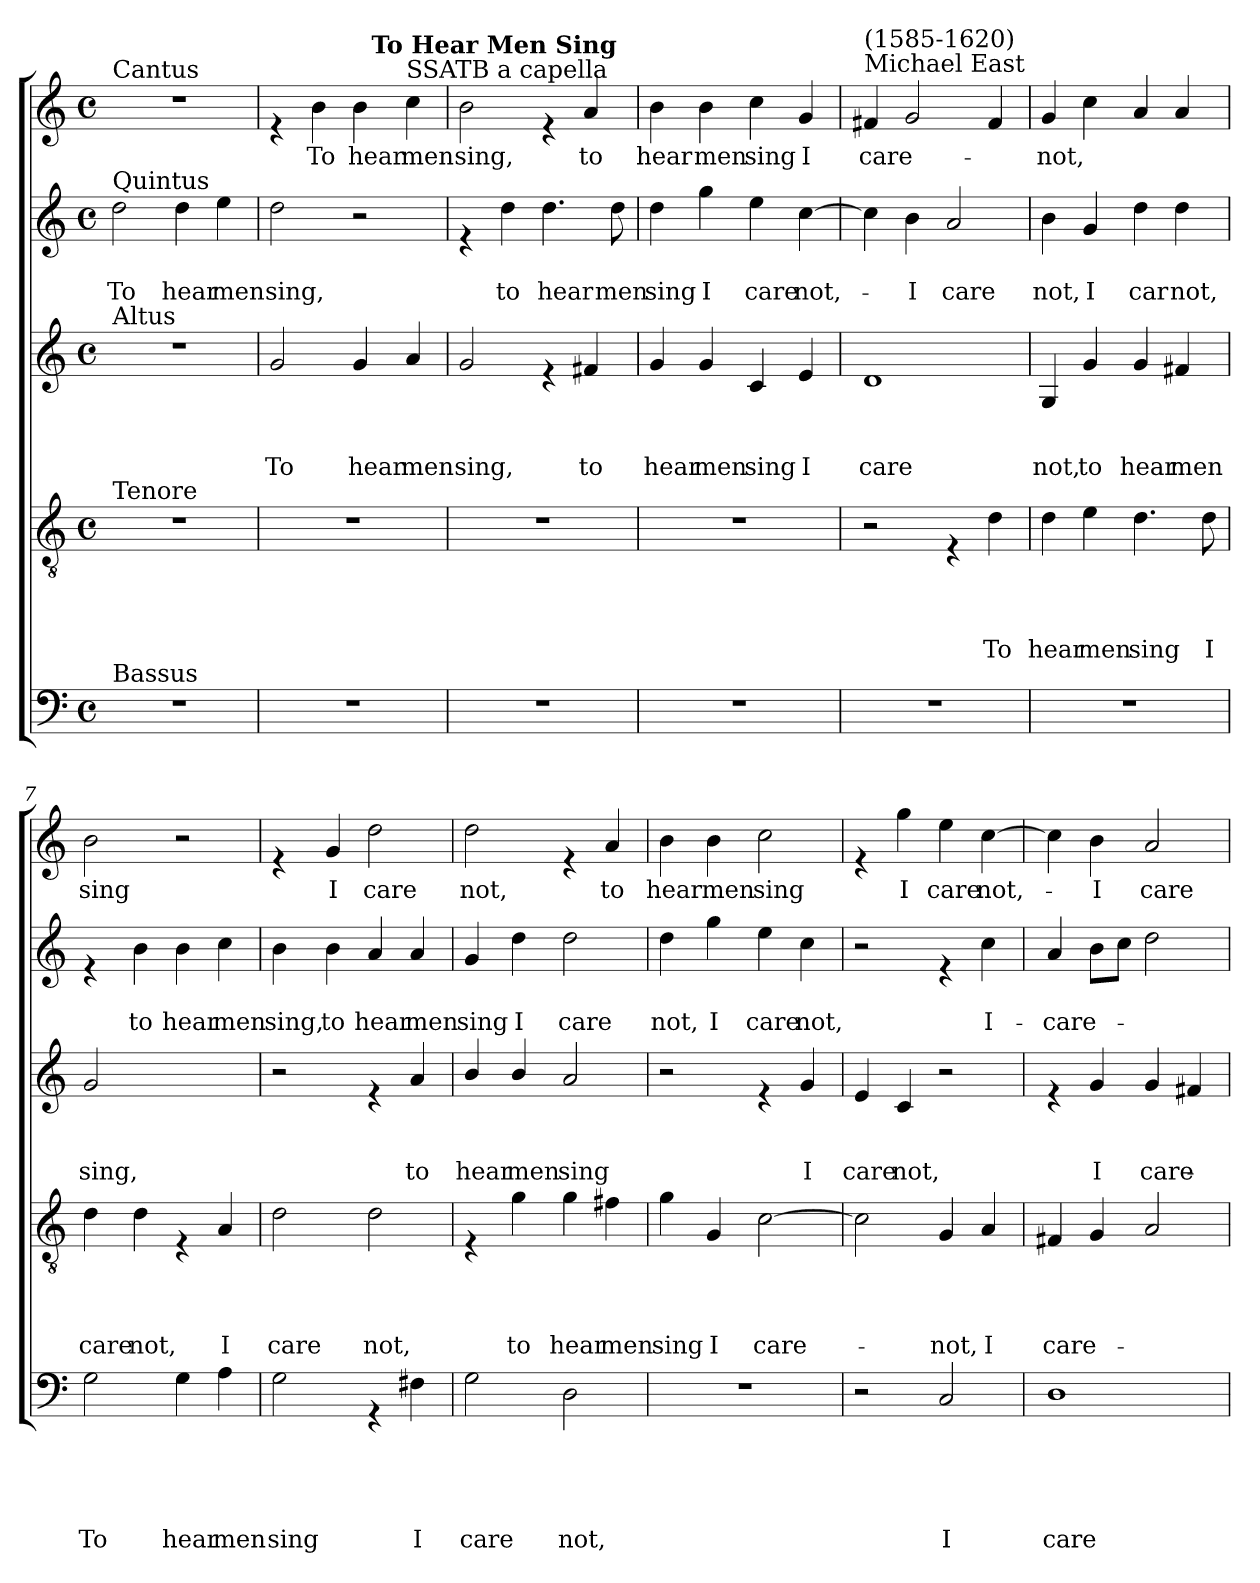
**kern	**text	**text	**text	**text	**text	**kern	**text	**text	**text	**text	**kern	**text	**text	**text	**kern	**text	**text	**kern	**text
*part5	*part5	*part5	*part5	*part5	*part5	*part4	*part4	*part4	*part4	*part4	*part3	*part3	*part3	*part3	*part2	*part2	*part2	*part1	*part1
*staff5	*staff5	*staff5	*staff5	*staff5	*staff5	*staff4	*staff4	*staff4	*staff4	*staff4	*staff3	*staff3	*staff3	*staff3	*staff2	*staff2	*staff2	*staff1	*staff1
*clefF4	*	*	*	*	*	*clefGv2	*	*	*	*	*clefG2	*	*	*	*clefG2	*	*	*clefG2	*
*k[]	*	*	*	*	*	*k[]	*	*	*	*	*k[]	*	*	*	*k[]	*	*	*k[]	*
*C:	*	*	*	*	*	*C:	*	*	*	*	*C:	*	*	*	*C:	*	*	*C:	*
*M4/4	*	*	*	*	*	*M4/4	*	*	*	*	*M4/4	*	*	*	*M4/4	*	*	*M4/4	*
*met(c)	*	*	*	*	*	*met(c)	*	*	*	*	*met(c)	*	*	*	*met(c)	*	*	*met(c)	*
=1	=1	=1	=1	=1	=1	=1	=1	=1	=1	=1	=1	=1	=1	=1	=1	=1	=1	=1	=1
!	!	!	!	!	!	!	!	!	!	!	!	!	!	!	!	!	!	!LO:TX:a:t=Cantus	!
!	!	!	!	!	!	!	!	!	!	!	!	!	!	!	!LO:TX:a:t=Quintus	!	!	!	!
!	!	!	!	!	!	!	!	!	!	!	!LO:TX:a:t=Altus	!	!	!	!	!	!	!	!
!	!	!	!	!	!	!LO:TX:a:t=Tenore	!	!	!	!	!	!	!	!	!	!	!	!	!
!LO:TX:a:t=Bassus	!	!	!	!	!	!	!	!	!	!	!	!	!	!	!	!	!	!	!
!	!	!	!	!	!	!	!	!	!	!	!	!	!	!	!	!	!LO:LY:b	!	!
1r	.	.	.	.	.	1r	.	.	.	.	1r	.	.	.	2dd\	.	To	1r	.
!	!	!	!	!	!	!	!	!	!	!	!	!	!	!	!	!	!LO:LY:b	!	!
.	.	.	.	.	.	.	.	.	.	.	.	.	.	.	4dd\	.	hear	.	.
!	!	!	!	!	!	!	!	!	!	!	!	!	!	!	!	!	!LO:LY:b	!	!
.	.	.	.	.	.	.	.	.	.	.	.	.	.	.	4ee\	.	men	.	.
=2	=2	=2	=2	=2	=2	=2	=2	=2	=2	=2	=2	=2	=2	=2	=2	=2	=2	=2	=2
!	!	!	!	!	!	!	!	!	!	!	!	!	!	!LO:LY:b	!	!	!LO:LY:b	!	!
*	*	*	*	*	*	*	*	*	*	*	*	*	*	*	*	*	*	*^	*
1r	.	.	.	.	.	1r	.	.	.	.	2g/	.	.	To	2dd\	.	sing,	4re	2ryy	.
!	!	!	!	!	!	!	!	!	!	!	!	!	!	!	!	!	!	!	!	!LO:LY:b
.	.	.	.	.	.	.	.	.	.	.	.	.	.	.	.	.	.	4b\	.	To
!	!	!	!	!	!	!	!	!	!	!	!	!	!	!LO:LY:b	!	!	!	!	!	!LO:LY:b
.	.	.	.	.	.	.	.	.	.	.	4g/	.	.	hear	2r	.	.	4b\	16ryy	hear
!	!	!	!	!	!	!	!	!	!	!	!	!	!	!	!	!	!	!	!LO:TX:a:B:t=To Hear Men Sing	!
.	.	.	.	.	.	.	.	.	.	.	.	.	.	.	.	.	.	.	4..ryy	.
!	!	!	!	!	!	!	!	!	!	!	!	!	!	!	!	!	!	!LO:TX:a:t=SSATB a capella	!	!
!	!	!	!	!	!	!	!	!	!	!	!	!	!	!LO:LY:b	!	!	!	!	!	!LO:LY:b
.	.	.	.	.	.	.	.	.	.	.	4a/	.	.	men	.	.	.	4cc\	.	men
=3	=3	=3	=3	=3	=3	=3	=3	=3	=3	=3	=3	=3	=3	=3	=3	=3	=3	=3	=3	=3
!	!	!	!	!	!	!	!	!	!	!	!	!	!	!LO:LY:b	!	!	!	!	!	!LO:LY:b
*	*	*	*	*	*	*	*	*	*	*	*	*	*	*	*	*	*	*v	*v	*
1r	.	.	.	.	.	1r	.	.	.	.	2g/	.	.	sing,	4re	.	.	2b\	sing,
!	!	!	!	!	!	!	!	!	!	!	!	!	!	!	!	!	!LO:LY:b	!	!
.	.	.	.	.	.	.	.	.	.	.	.	.	.	.	4dd\	.	to	.	.
!	!	!	!	!	!	!	!	!	!	!	!	!	!	!	!	!	!LO:LY:b	!	!
.	.	.	.	.	.	.	.	.	.	.	4re	.	.	.	4.dd\	.	hear	4re	.
!	!	!	!	!	!	!	!	!	!	!	!	!	!	!LO:LY:b	!	!	!	!	!LO:LY:b
.	.	.	.	.	.	.	.	.	.	.	4f#X/	.	.	to	.	.	.	4a/	to
!	!	!	!	!	!	!	!	!	!	!	!	!	!	!	!	!	!LO:LY:b	!	!
.	.	.	.	.	.	.	.	.	.	.	.	.	.	.	8dd\	.	men	.	.
=4	=4	=4	=4	=4	=4	=4	=4	=4	=4	=4	=4	=4	=4	=4	=4	=4	=4	=4	=4
!	!	!	!	!	!	!	!	!	!	!	!	!	!	!LO:LY:b	!	!	!LO:LY:b	!	!LO:LY:b
1r	.	.	.	.	.	1r	.	.	.	.	4g/	.	.	hear	4dd\	.	sing	4b\	hear
!	!	!	!	!	!	!	!	!	!	!	!	!	!	!LO:LY:b	!	!	!LO:LY:b	!	!LO:LY:b
.	.	.	.	.	.	.	.	.	.	.	4g/	.	.	men	4gg\	.	I	4b\	men
!	!	!	!	!	!	!	!	!	!	!	!	!	!	!LO:LY:b	!	!	!LO:LY:b	!	!LO:LY:b
.	.	.	.	.	.	.	.	.	.	.	4c/	.	.	sing	4ee\	.	care	4cc\	sing
!	!	!	!	!	!	!	!	!	!	!	!	!	!	!LO:LY:b	!	!	!LO:LY:b	!	!LO:LY:b
.	.	.	.	.	.	.	.	.	.	.	4e/	.	.	I	[>4cc\	.	not,-	4g/	I
=5	=5	=5	=5	=5	=5	=5	=5	=5	=5	=5	=5	=5	=5	=5	=5	=5	=5	=5	=5
!	!	!	!	!	!	!	!	!	!	!	!	!	!	!	!	!	!	!LO:TX:a:t=Michael East	!
!	!	!	!	!	!	!	!	!	!	!	!	!	!	!	!	!	!	!LO:TX:a:t=(1585-1620)	!
!	!	!	!	!	!	!	!	!	!	!	!	!	!	!LO:LY:b	!	!	!	!	!LO:LY:b
1r	.	.	.	.	.	2r	.	.	.	.	1d	.	.	care	4cc\]	.	.	4f#X/	care-
!	!	!	!	!	!	!	!	!	!	!	!	!	!	!	!	!	!LO:LY:b	!	!
.	.	.	.	.	.	.	.	.	.	.	.	.	.	.	4b\	.	-I	2g/	.
!	!	!	!	!	!	!	!	!	!	!	!	!	!	!	!	!	!LO:LY:b	!	!
.	.	.	.	.	.	4rE	.	.	.	.	.	.	.	.	2a/	.	care	.	.
!	!	!	!	!	!	!	!	!	!	!LO:LY:b	!	!	!	!	!	!	!	!	!
.	.	.	.	.	.	4d\	.	.	.	To	.	.	.	.	.	.	.	4f#/	.
!!LO:LB:g=z
=6	=6	=6	=6	=6	=6	=6	=6	=6	=6	=6	=6	=6	=6	=6	=6	=6	=6	=6	=6
!	!	!	!	!	!	!	!	!	!	!LO:LY:b	!	!	!	!LO:LY:b	!	!	!LO:LY:b	!	!LO:LY:b
1r	.	.	.	.	.	4d\	.	.	.	hear	4G/	.	.	not,	4b\	.	not,	4g/	-not,
!	!	!	!	!	!	!	!	!	!	!LO:LY:b	!	!	!	!LO:LY:b	!	!	!LO:LY:b	!	!
.	.	.	.	.	.	4e\	.	.	.	men	4g/	.	.	to	4g/	.	I	4cc\	.
!	!	!	!	!	!	!	!	!	!	!LO:LY:b	!	!	!	!LO:LY:b	!	!	!LO:LY:b	!	!
.	.	.	.	.	.	4.d\	.	.	.	sing	4g/	.	.	hear	4dd\	.	car	4a/	.
!	!	!	!	!	!	!	!	!	!	!	!	!	!	!LO:LY:b	!	!	!LO:LY:b	!	!
.	.	.	.	.	.	.	.	.	.	.	4f#X/	.	.	men	4dd\	.	not,	4a/	.
!	!	!	!	!	!	!	!	!	!	!LO:LY:b	!	!	!	!	!	!	!	!	!
.	.	.	.	.	.	8d\	.	.	.	I	.	.	.	.	.	.	.	.	.
!!LO:LB:g=z
=7	=7	=7	=7	=7	=7	=7	=7	=7	=7	=7	=7	=7	=7	=7	=7	=7	=7	=7	=7
!	!	!	!	!	!LO:LY:b	!	!	!	!	!LO:LY:b	!	!	!	!LO:LY:b	!	!	!	!	!LO:LY:b
2G\	.	.	.	.	To	4d\	.	.	.	care	2g/	.	.	sing,	4re	.	.	2b\	sing
!	!	!	!	!	!	!	!	!	!	!LO:LY:b	!	!	!	!	!	!	!LO:LY:b	!	!
.	.	.	.	.	.	4d\	.	.	.	not,	.	.	.	.	4b\	.	to	.	.
!	!	!	!	!	!LO:LY:b	!	!	!	!	!	!	!	!	!	!	!	!LO:LY:b	!	!
4G\	.	.	.	.	hear	4rE	.	.	.	.	2ryy	.	.	.	4b\	.	hear	2r	.
!	!	!	!	!	!LO:LY:b	!	!	!	!	!LO:LY:b	!	!	!	!	!	!	!LO:LY:b	!	!
4A\	.	.	.	.	men	4A/	.	.	.	I	.	.	.	.	4cc\	.	men	.	.
=8	=8	=8	=8	=8	=8	=8	=8	=8	=8	=8	=8	=8	=8	=8	=8	=8	=8	=8	=8
!	!	!	!	!	!LO:LY:b	!	!	!	!	!LO:LY:b	!	!	!	!	!	!	!LO:LY:b	!	!
2G\	.	.	.	.	sing	2d\	.	.	.	care	2r	.	.	.	4b\	.	sing,	4re	.
!	!	!	!	!	!	!	!	!	!	!	!	!	!	!	!	!	!LO:LY:b	!	!LO:LY:b
.	.	.	.	.	.	.	.	.	.	.	.	.	.	.	4b\	.	to	4g/	I
!	!	!	!	!	!	!	!	!	!	!LO:LY:b	!	!	!	!	!	!	!LO:LY:b	!	!LO:LY:b
4rGG	.	.	.	.	.	2d\	.	.	.	not,	4re	.	.	.	4a/	.	hear	2dd\	care
!	!	!	!	!	!LO:LY:b	!	!	!	!	!	!	!	!	!LO:LY:b	!	!	!LO:LY:b	!	!
4F#X\	.	.	.	.	I	.	.	.	.	.	4a/	.	.	to	4a/	.	men	.	.
=9	=9	=9	=9	=9	=9	=9	=9	=9	=9	=9	=9	=9	=9	=9	=9	=9	=9	=9	=9
!	!	!	!	!	!LO:LY:b	!	!	!	!	!	!	!	!	!LO:LY:b	!	!	!LO:LY:b	!	!LO:LY:b
2G\	.	.	.	.	care	4rE	.	.	.	.	4b/	.	.	hear	4g/	.	sing	2dd\	not,
!	!	!	!	!	!	!	!	!	!	!LO:LY:b	!	!	!	!LO:LY:b	!	!	!LO:LY:b	!	!
.	.	.	.	.	.	4g\	.	.	.	to	4b/	.	.	men	4dd\	.	I	.	.
!	!	!	!	!	!LO:LY:b	!	!	!	!	!LO:LY:b	!	!	!	!LO:LY:b	!	!	!LO:LY:b	!	!
2D\	.	.	.	.	not,	4g\	.	.	.	hear	2a/	.	.	sing	2dd\	.	care	4re	.
!	!	!	!	!	!	!	!	!	!	!LO:LY:b	!	!	!	!	!	!	!	!	!LO:LY:b
.	.	.	.	.	.	4f#X\	.	.	.	men	.	.	.	.	.	.	.	4a/	to
=10	=10	=10	=10	=10	=10	=10	=10	=10	=10	=10	=10	=10	=10	=10	=10	=10	=10	=10	=10
!	!	!	!	!	!	!	!	!	!	!LO:LY:b	!	!	!	!	!	!	!LO:LY:b	!	!LO:LY:b
1r	.	.	.	.	.	4g\	.	.	.	sing	2r	.	.	.	4dd\	.	not,	4b\	hear
!	!	!	!	!	!	!	!	!	!	!LO:LY:b	!	!	!	!	!	!	!LO:LY:b	!	!LO:LY:b
.	.	.	.	.	.	4G/	.	.	.	I	.	.	.	.	4gg\	.	I	4b\	men
!	!	!	!	!	!	!	!	!	!	!LO:LY:b	!	!	!	!	!	!	!LO:LY:b	!	!LO:LY:b
.	.	.	.	.	.	[>2c\	.	.	.	care-	4re	.	.	.	4ee\	.	care	2cc\	sing
!	!	!	!	!	!	!	!	!	!	!	!	!	!	!LO:LY:b	!	!	!LO:LY:b	!	!
.	.	.	.	.	.	.	.	.	.	.	4g/	.	.	I	4cc\	.	not,	.	.
=11	=11	=11	=11	=11	=11	=11	=11	=11	=11	=11	=11	=11	=11	=11	=11	=11	=11	=11	=11
!	!	!	!	!	!	!	!	!	!	!	!	!	!	!LO:LY:b	!	!	!	!	!
2r	.	.	.	.	.	2c\]	.	.	.	.	4e/	.	.	care	2r	.	.	4re	.
!	!	!	!	!	!	!	!	!	!	!	!	!	!	!LO:LY:b	!	!	!	!	!LO:LY:b
.	.	.	.	.	.	.	.	.	.	.	4c/	.	.	not,	.	.	.	4gg\	I
!	!	!	!	!	!LO:LY:b	!	!	!	!	!LO:LY:b	!	!	!	!	!	!	!	!	!LO:LY:b
2C/	.	.	.	.	I	4G/	.	.	.	-not,	2r	.	.	.	4re	.	.	4ee\	care
!	!	!	!	!	!	!	!	!	!	!LO:LY:b	!	!	!	!	!	!	!LO:LY:b	!	!LO:LY:b
.	.	.	.	.	.	4A/	.	.	.	I	.	.	.	.	4cc\	.	I-	[>4cc\	not,-
!!LO:PB:g=z
=12	=12	=12	=12	=12	=12	=12	=12	=12	=12	=12	=12	=12	=12	=12	=12	=12	=12	=12	=12
!	!	!	!	!	!LO:LY:b	!	!	!	!	!LO:LY:b	!	!	!	!	!	!	!LO:LY:b	!	!
1D	.	.	.	.	care-	4F#X/	.	.	.	care-	4re	.	.	.	4a/	.	-care-	4cc\]	.
!	!	!	!	!	!	!	!	!	!	!	!	!	!	!LO:LY:b	!	!	!	!	!LO:LY:b
.	.	.	.	.	.	4G/	.	.	.	.	4g/	.	.	I	8b\L	.	.	4b\	-I
.	.	.	.	.	.	.	.	.	.	.	.	.	.	.	8cc\J	.	.	.	.
!	!	!	!	!	!	!	!	!	!	!	!	!	!	!LO:LY:b	!	!	!	!	!LO:LY:b
.	.	.	.	.	.	2A/	.	.	.	.	4g/	.	.	care-	2dd\	.	.	2a/	care
.	.	.	.	.	.	.	.	.	.	.	4f#X/	.	.	.	.	.	.	.	.
=	=	=	=	=	=	=	=	=	=	=	=	=	=	=	=	=	=	=	=
*-	*-	*-	*-	*-	*-	*-	*-	*-	*-	*-	*-	*-	*-	*-	*-	*-	*-	*-	*-
